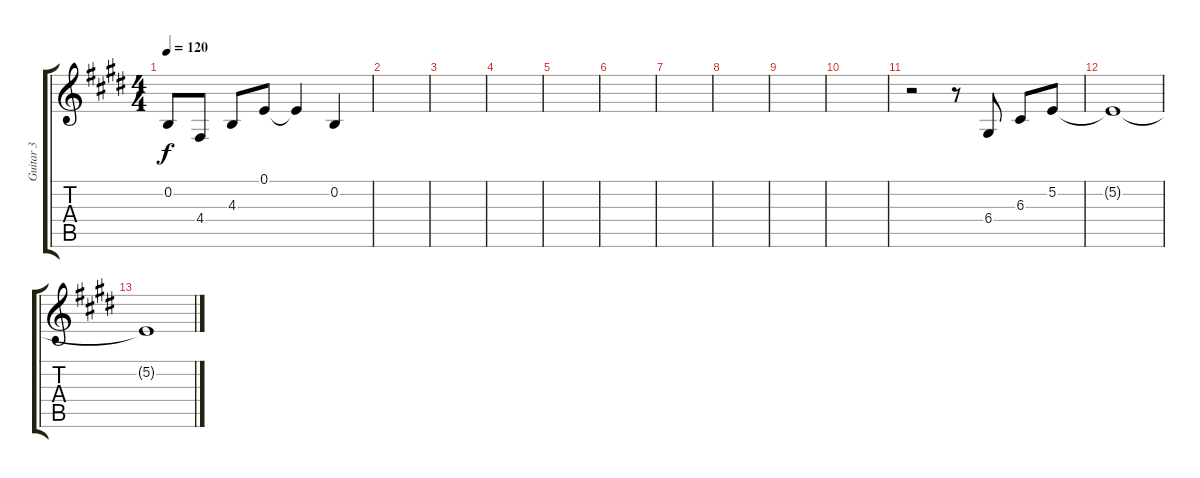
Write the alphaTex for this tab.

\track ("Guitar 3" "Guitar 3") {instrument lead1square}
\staff {score tabs}
\tuning (E4 B3 G3 D3 A2 E2) {hide}
\ts (4 4)
\tempo 120
\clef g2
\ks e
0.2{t}.8{dy f} 4.4.8 4.3.8 0.1.8 0.1{t}.4 0.2.4 |
|
|
|
|
|
|
|
|
|
r.2 r.8 6.4.8 6.3.8 5.2.8 |
5.2{t}.1 |
5.2{t}.1
